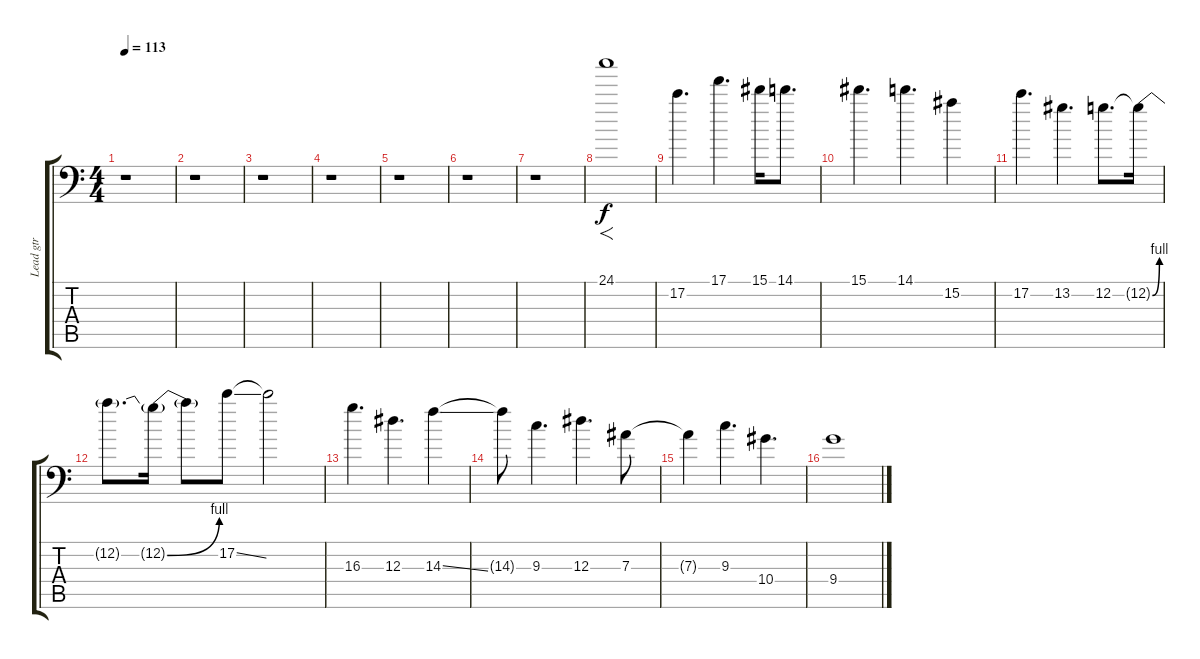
\track ("Lead gtr" "Lead gtr") {instrument distortionguitar}
\staff {score tabs}
\tuning (C4 G3 Eb3 Bb2 F2 Bb1) {hide}
\ts (4 4)
\tempo 113
\clef f4
\ks c
r.1{dy f} |
r.1 |
r.1 |
r.1 |
r.1 |
r.1 |
r.1 |
24.1.1{f} |
17.2.4{d} 17.1.4{d} 15.1.16 14.1.8{d} |
15.1.4{d} 14.1.4{d} 15.2.4 |
17.2.4{d} 13.2.4{d} 12.2.8{d} 12.2{be (bend 0 0 60 4) t}.16 |
12.2{t}.8{d} 12.2{be (bend 0 0 60 4) t}.16 12.2{t}.8 17.2{ss}.8 17.2{t}.2 |
16.3.4{d} 12.3.4{d} 14.3{ss}.4 |
14.3{t}.8 9.3.4{d} 12.3.4{d} 7.3.8 |
7.3{t}.4 9.3.4{d} 10.4.4{d} |
9.4.1
